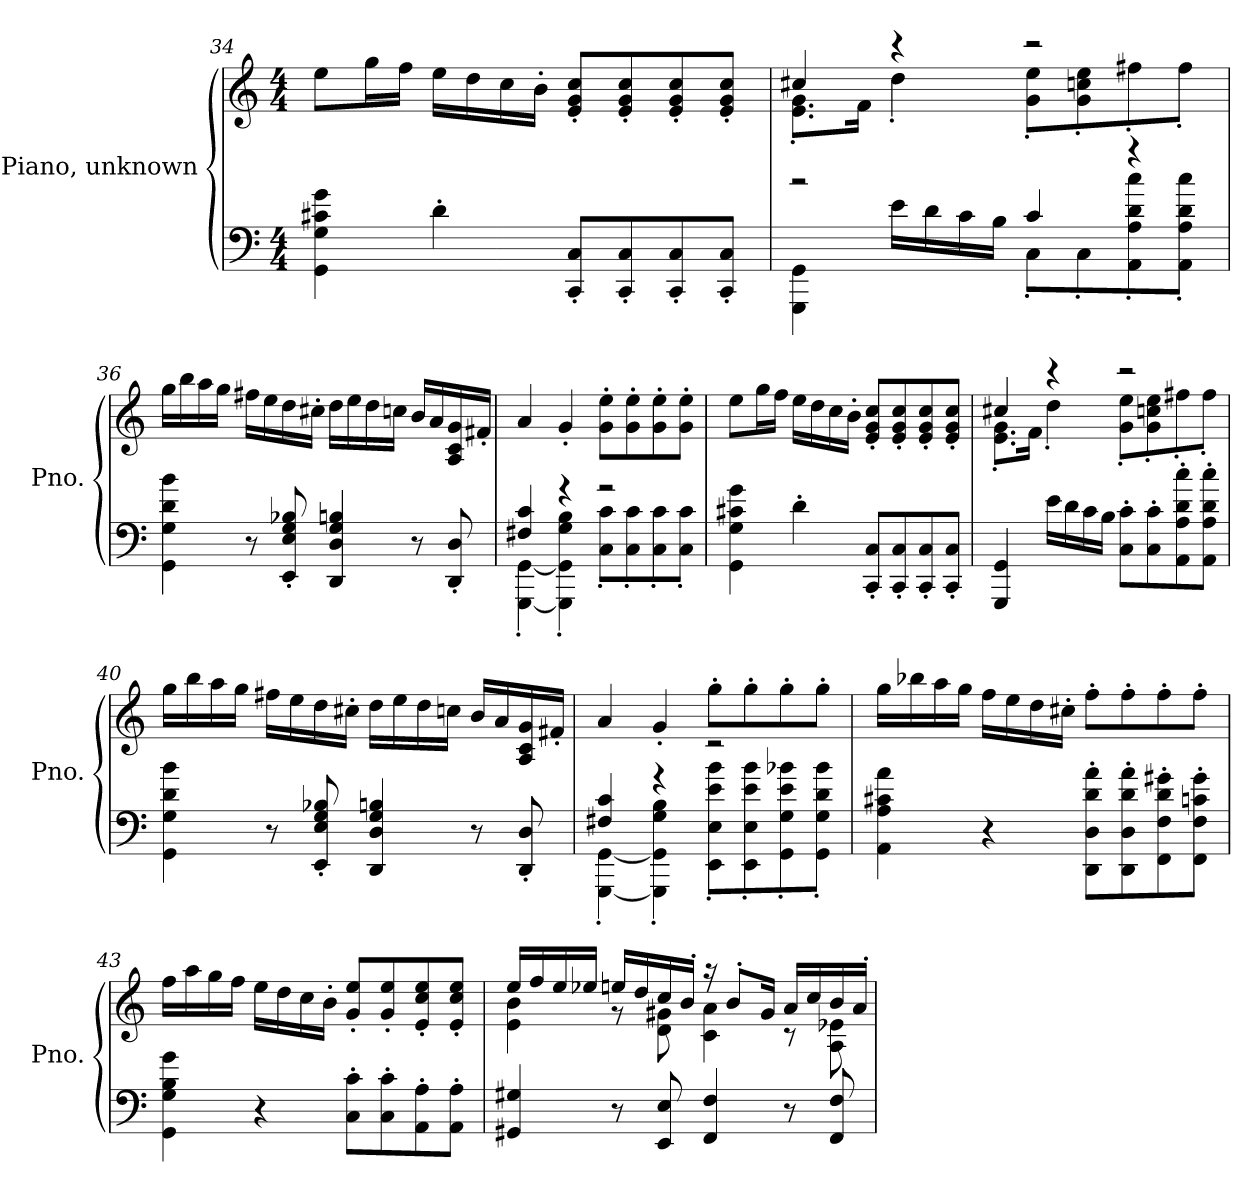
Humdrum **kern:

**kern	**kern
*part1	*part1
*staff2	*staff1
*I"Piano, unknown	*
*I'Pno.	*
*clefF4	*clefG2
*k[]	*k[]
*M4/4	*M4/4
=34	=34
4GG\ 4G\ 4c#X\ 4g\	8ee\L
.	16gg\L
.	16ff\JJ
4d'\	16ee\LL
.	16dd\
.	16cc\
.	16b'\JJ
8CC/' 8C/'L	8e/' 8g/' 8cc/'L
8CC/' 8C/'	8e/' 8g/' 8cc/'
8CC/' 8C/'	8e/' 8g/' 8cc/'
8CC/' 8C/'J	8e/' 8g/' 8cc/'J
=35	=35
*^	*^
2r	4GGG\ 4GG\	4cc#X/	8.e\' 8.g\'L
.	.	.	16f\Jk
.	16e\LL	4r	4dd'\
.	16d\	.	.
.	16c\	.	.
.	16B\JJ	.	.
4c/	8C'\L	2r	8g\' 8ee\'L
.	8C'\	.	8g\' 8ccn\' 8ee\'
4r	8AA\' 8A\' 8d\' 8cc\'	.	8ff#X'\
.	8AA\' 8A\' 8d\' 8cc\'J	.	8ff#'\J
*v	*v	*	*
*	*v	*v
!!LO:LB:g=z
=36	=36
4GG\ 4G\ 4d\ 4b\	16gg\LL
.	16bb\
.	16aa\
.	16gg\JJ
8r	16ff#X\LL
.	16ee\
8EE/' 8E/' 8G/' 8B-X/'	16dd\
.	16cc#X'\JJ
4DD/ 4D/ 4G/ 4Bn/	16dd\LL
.	16ee\
.	16dd\
.	16ccn\JJ
8r	16b/LL
.	16a/
8DD/' 8D/'	16A/ 16c/ 16g/
.	16f#X'/JJ
=37	=37
*^	*
4F#X/ 4c/	[4GGG\' [4GG\'	4a/
4r	4GGG\]' 4GG\]' 4G\' 4B\'	4g'/
2r	8C\' 8c\'L	8g\' 8ee\'L
.	8C\' 8c\'	8g\' 8ee\'
.	8C\' 8c\'	8g\' 8ee\'
.	8C\' 8c\'J	8g\' 8ee\'J
*v	*v	*
=38	=38
4GG\ 4G\ 4c#X\ 4g\	8ee\L
.	16gg\L
.	16ff\JJ
4d'\	16ee\LL
.	16dd\
.	16cc\
.	16b'\JJ
8CC/' 8C/'L	8e/' 8g/' 8cc/'L
8CC/' 8C/'	8e/' 8g/' 8cc/'
8CC/' 8C/'	8e/' 8g/' 8cc/'
8CC/' 8C/'J	8e/' 8g/' 8cc/'J
!!LO:LB:g=z
=39	=39
*	*^
4GGG/ 4GG/	4cc#X/	8.e\' 8.g\'L
.	.	16f\Jk
16e\LL	4r	4dd'\
16d\	.	.
16c\	.	.
16B\JJ	.	.
8C\' 8c\'L	2r	8g\' 8ee\'L
8C\' 8c\'	.	8g\' 8ccn\' 8ee\'
8AA\' 8A\' 8d\' 8cc\'	.	8ff#X'\
8AA\' 8A\' 8d\' 8cc\'J	.	8ff#'\J
*	*v	*v
=40	=40
4GG\ 4G\ 4d\ 4b\	16gg\LL
.	16bb\
.	16aa\
.	16gg\JJ
8r	16ff#X\LL
.	16ee\
8EE/' 8E/' 8G/' 8B-X/'	16dd\
.	16cc#X'\JJ
4DD/ 4D/ 4G/ 4Bn/	16dd\LL
.	16ee\
.	16dd\
.	16ccn\JJ
8r	16b/LL
.	16a/
8DD/' 8D/'	16A/ 16c/ 16g/
.	16f#X'/JJ
=41	=41
*^	*
4F#X/ 4c/	[4GGG\' [4GG\'	4a/
4r	4GGG\]' 4GG\]' 4G\' 4B\'	4g'/
2r	8EE\' 8E\' 8e\' 8b\'L	8gg'\L
.	8EE\' 8E\' 8e\' 8b\'	8gg'\
.	8GG\' 8G\' 8e\' 8b-X\'	8gg'\
.	8GG\' 8G\' 8d\' 8b-\'J	8gg'\J
*v	*v	*
!!LO:LB:g=z
=42	=42
4AA\ 4A\ 4c#X\ 4a\	16gg\LL
.	16bb-X\
.	16aa\
.	16gg\JJ
4r	16ff\LL
.	16ee\
.	16dd\
.	16cc#X'\JJ
8DD\' 8D\' 8d\' 8a\'L	8ff'\L
8DD\' 8D\' 8d\' 8a\'	8ff'\
8FF\' 8F\' 8d\' 8g#X\'	8ff'\
8FF\' 8F\' 8cn\' 8g#\'J	8ff'\J
=43	=43
4GG\ 4G\ 4B\ 4g\	16ff\LL
.	16aa\
.	16gg\
.	16ff\JJ
4r	16ee\LL
.	16dd\
.	16cc\
.	16b'\JJ
8C\' 8c\'L	8g/' 8ee/'L
8C\' 8c\'	8g/' 8ee/'
8AA\' 8A\'	8e/' 8cc/' 8ee/'
8AA\' 8A\'J	8e/' 8cc/' 8ee/'J
!!LO:LB:g=z
=44	=44
*	*^
4GG#X/ 4G#X/	16ee/LL	4e\ 4b\
.	16ff/	.
.	16ee/	.
.	16ee-X/JJ	.
8r	16een/LL	8r
.	16dd/	.
8EE/ 8E/	16cc/	8d\ 8g#X\
.	16b'/JJ	.
4FF/ 4F/	16r	4c\ 4a\
.	8b'/L	.
.	16g#/Jk	.
8r	16a/LL	8r
.	16cc/	.
8FF/ 8F/	16b/	8A\ 8e-X\
.	16a'/JJ	.
*	*v	*v
=	=
*-	*-
